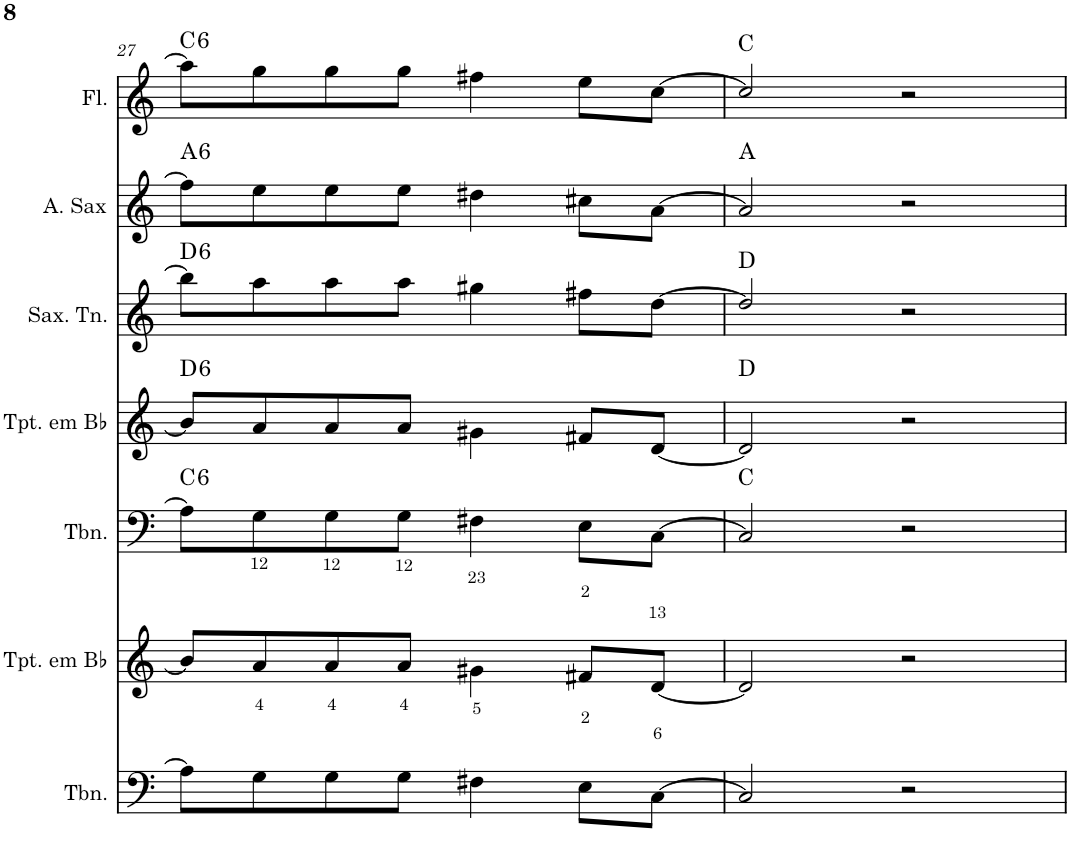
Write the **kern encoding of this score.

**kern	**kern	**kern	**harte	**kern	**harte	**kern	**harte	**kern	**harte	**kern	**harte
*part7	*part6	*part5	*part5	*part4	*part4	*part3	*part3	*part2	*part2	*part1	*part1
*staff7	*staff6	*staff5	*	*staff4	*	*staff3	*	*staff2	*	*staff1	*
*I"Trombone	*I"Trompete em Bb	*I"Trombone	*	*I"Trompete em Bb	*	*I"Saxofone Tenor	*	*I"Saxofone Alto	*	*I"Flauta Transversal	*
*I'Tbn.	*I'Tpt. em Bb	*I'Tbn.	*	*I'Tpt. em Bb	*	*I'Sax. Tn.	*	*	*	*I'Fl.	*
!!LO:PB:g=z
*clefF4	*clefG2	*clefF4	*	*clefG2	*	*clefG2	*	*clefG2	*	*clefG2	*
*	*Trd1c2	*	*	*Trd1c2	*	*Trd8c14	*	*Trd5c9	*	*	*
*k[]	*k[]	*k[]	*	*k[]	*	*k[]	*	*k[]	*	*k[]	*
*M4/4	*M4/4	*M4/4	*	*M4/4	*	*M4/4	*	*M4/4	*	*M4/4	*
=27	=27	=27	=27	=27	=27	=27	=27	=27	=27	=27	=27
!	!	!	!LO:H:kt=6	!	!LO:H:kt=6	!	!LO:H:kt=6	!	!LO:H:kt=6	!	!LO:H:kt=6
8A\L]	8b/L]	8A\L]	C:maj6	8b/L]	D:maj6	8bb\L]	D:maj6	8ff#\L]	A:maj6	8aa\L]	C:maj6
8G\	8a/	8G\	.	8a/	.	8aa\	.	8ee\	.	8gg\	.
8G\	8a/	8G\	.	8a/	.	8aa\	.	8ee\	.	8gg\	.
8G\J	8a/J	8G\J	.	8a/J	.	8aa\J	.	8ee\J	.	8gg\J	.
4F#X\	4g#X\	4F#X\	.	4g#X\	.	4gg#X\	.	4dd#X\	.	4ff#X\	.
8E\L	8f#X/L	8E\L	.	8f#X/L	.	8ff#X\L	.	8cc#X\L	.	8ee\L	.
[8C\J	[8d/J	[8C\J	.	[8d/J	.	[8dd\J	.	[8a\J	.	[8cc\J	.
=28	=28	=28	=28	=28	=28	=28	=28	=28	=28	=28	=28
2C/]	2d/]	2C/]	C:maj	2d/]	D:maj	2dd/]	D:maj	2a/]	A:maj	2cc/]	C:maj
2r	2r	2r	.	2r	.	2r	.	2r	.	2r	.
=	=	=	=	=	=	=	=	=	=	=	=
*-	*-	*-	*-	*-	*-	*-	*-	*-	*-	*-	*-
